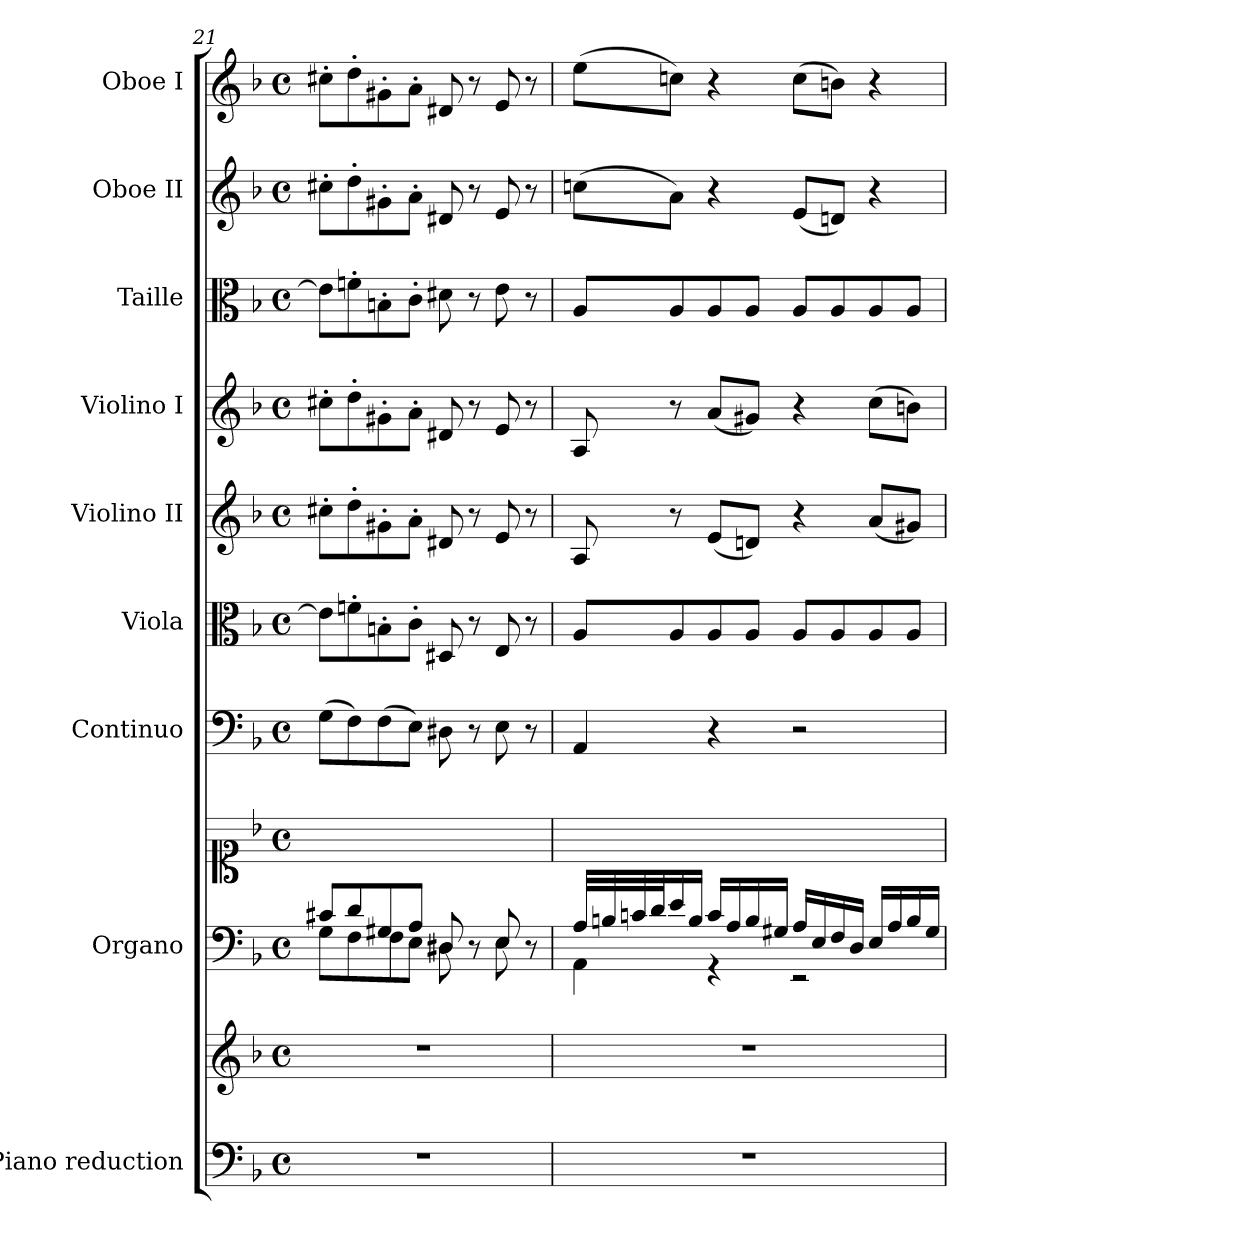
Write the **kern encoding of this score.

**kern	**kern	**kern	**kern	**kern	**kern	**kern	**kern	**kern	**kern	**kern
*part9	*part9	*part8	*part8	*part7	*part6	*part5	*part4	*part3	*part2	*part1
*staff11	*staff10	*staff9	*staff8	*staff7	*staff6	*staff5	*staff4	*staff3	*staff2	*staff1
*I"Piano reduction	*	*I"Organo	*	*I"Continuo	*I"Viola	*I"Violino II	*I"Violino I	*I"Taille	*I"Oboe II	*I"Oboe I
*I'Pno	*	*	*	*	*I'Vla	*I'Vln	*I'Vln	*	*I'Ob	*I'Ob
!!LO:PB:g=z
*clefF4	*clefG2	*clefF4	*clefC1	*clefF4	*clefC3	*clefG2	*clefG2	*clefC3	*clefG2	*clefG2
*k[b-]	*k[b-]	*k[b-]	*k[b-]	*k[b-]	*k[b-]	*k[b-]	*k[b-]	*k[b-]	*k[b-]	*k[b-]
*M4/4	*M4/4	*M4/4	*M4/4	*M4/4	*M4/4	*M4/4	*M4/4	*M4/4	*M4/4	*M4/4
*met(c)	*met(c)	*met(c)	*met(c)	*met(c)	*met(c)	*met(c)	*met(c)	*met(c)	*met(c)	*met(c)
=21	=21	=21	=21	=21	=21	=21	=21	=21	=21	=21
*	*	*^	*	*	*	*	*	*	*	*
1r	1r	8c#X/L	8G\L	1ryy	(>8G\L	8e\L]	8cc#X'\L	8cc#X'\L	8e\L]	8cc#X'\L	8cc#X'\L
.	.	8d/	8F\	.	8F\)	8fn'\	8dd'\	8dd'\	8fn'\	8dd'\	8dd'\
.	.	8G#X/	8F\	.	(>8F\	8Bn'\	8g#X'\	8g#X'\	8Bn'\	8g#X'\	8g#X'\
.	.	8A/J	8E\J	.	8E\J)	8c'\J	8a'\J	8a'\J	8c'\J	8a'\J	8a'\J
.	.	8D#X/	8D#\	.	8D#X\	8D#X/	8d#X/	8d#X/	8d#X\	8d#X/	8d#X/
.	.	8r	8ryy	.	8r	8r	8r	8r	8r	8r	8r
.	.	8E/	8E\	.	8E\	8E/	8e/	8e/	8e\	8e/	8e/
.	.	8r	8ryy	.	8r	8r	8r	8r	8r	8r	8r
=22	=22	=22	=22	=22	=22	=22	=22	=22	=22	=22	=22
1r	1r	32A/LLL	4AA\	1ryy	4AA/	8A/L	8A/	8A/	8A/L	(>8ccn\L	(>8ee\L
.	.	32Bn/	.	.	.	.	.	.	.	.	.
.	.	32cn/	.	.	.	.	.	.	.	.	.
.	.	32d/J	.	.	.	.	.	.	.	.	.
.	.	16e/	.	.	.	8A/	8r	8r	8A/	8a\J)	8ccn\J)
.	.	16B/JJ	.	.	.	.	.	.	.	.	.
.	.	16c/LL	4r	.	4r	8A/	(<8e/L	(<8a/L	8A/	4r	4r
.	.	16A/	.	.	.	.	.	.	.	.	.
.	.	16B/	.	.	.	8A/J	8dn/J)	8g#X/J)	8A/J	.	.
.	.	16G#X/JJ	.	.	.	.	.	.	.	.	.
.	.	16A/LL	2r	.	2r	8A/L	4r	4r	8A/L	(<8e/L	(>8cc\L
.	.	16E/	.	.	.	.	.	.	.	.	.
.	.	16F/	.	.	.	8A/	.	.	8A/	8dn/J)	8bn\J)
.	.	16D/JJ	.	.	.	.	.	.	.	.	.
.	.	16E/LL	.	.	.	8A/	(<8a/L	(>8cc\L	8A/	4r	4r
.	.	16A/	.	.	.	.	.	.	.	.	.
.	.	16B/	.	.	.	8A/J	8g#X/J)	8bn\J)	8A/J	.	.
.	.	16G#/JJ	.	.	.	.	.	.	.	.	.
*	*	*v	*v	*	*	*	*	*	*	*	*
=	=	=	=	=	=	=	=	=	=	=
*-	*-	*-	*-	*-	*-	*-	*-	*-	*-	*-
